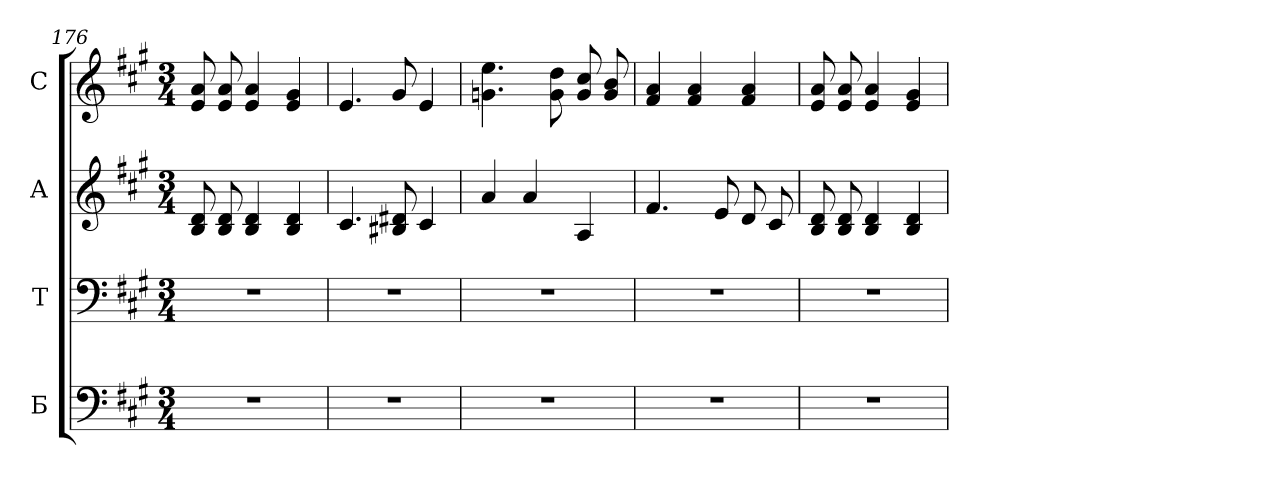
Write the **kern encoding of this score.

**kern	**kern	**kern	**kern
*part4	*part3	*part2	*part1
*staff4	*staff3	*staff2	*staff1
*I"Б	*I"Т	*I"А	*I"С
*clefF4	*clefF4	*clefG2	*clefG2
*k[f#c#g#]	*k[f#c#g#]	*k[f#c#g#]	*k[f#c#g#]
*A:	*A:	*A:	*A:
*M3/4	*M3/4	*M3/4	*M3/4
=176	=176	=176	=176
2.r	2.r	8B/ 8d/	8e/ 8a/
.	.	8B/ 8d/	8e/ 8a/
.	.	4B/ 4d/	4e/ 4a/
.	.	4B/ 4d/	4e/ 4g#/
!!LO:LB:g=z
=177	=177	=177	=177
2.r	2.r	4.c#/	4.e/
.	.	8B#X/ 8d#X/	8g#/
.	.	4c#/	4e/
=178	=178	=178	=178
2.r	2.r	4a/	4.gn\ 4.ee\
.	.	4a/	.
.	.	.	8g\ 8dd\
.	.	4A/	8g/ 8cc#/
.	.	.	8g/ 8b/
=179	=179	=179	=179
2.r	2.r	4.f#/	4f#/ 4a/
.	.	.	4f#/ 4a/
.	.	8e/	.
.	.	8d/	4f#/ 4a/
.	.	8c#/	.
=180	=180	=180	=180
2.r	2.r	8B/ 8d/	8e/ 8a/
.	.	8B/ 8d/	8e/ 8a/
.	.	4B/ 4d/	4e/ 4a/
.	.	4B/ 4d/	4e/ 4g#/
=	=	=	=
*-	*-	*-	*-
